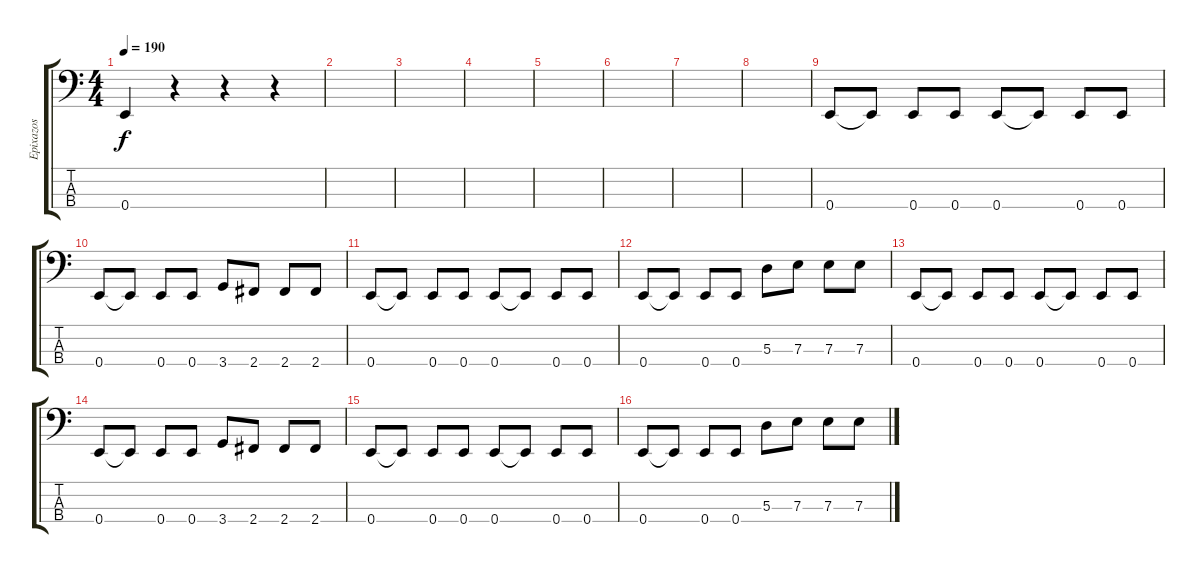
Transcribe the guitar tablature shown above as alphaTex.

\track ("Epixazos" "Epixazos") {instrument electricbasspick}
\staff {score tabs}
\tuning (G2 D2 A1 E1) {hide}
\ts (4 4)
\tempo 190
\clef f4
\ks c
0.4.4{dy f} r.4 r.4 r.4 |
|
|
|
|
|
|
|
0.4.8 0.4{t}.8 0.4.8 0.4.8 0.4.8 0.4{t}.8 0.4.8 0.4.8 |
0.4.8 0.4{t}.8 0.4.8 0.4.8 3.4.8 2.4.8 2.4.8 2.4.8 |
0.4.8 0.4{t}.8 0.4.8 0.4.8 0.4.8 0.4{t}.8 0.4.8 0.4.8 |
0.4.8 0.4{t}.8 0.4.8 0.4.8 5.3.8 7.3.8 7.3.8 7.3.8 |
0.4.8 0.4{t}.8 0.4.8 0.4.8 0.4.8 0.4{t}.8 0.4.8 0.4.8 |
0.4.8 0.4{t}.8 0.4.8 0.4.8 3.4.8 2.4.8 2.4.8 2.4.8 |
0.4.8 0.4{t}.8 0.4.8 0.4.8 0.4.8 0.4{t}.8 0.4.8 0.4.8 |
0.4.8 0.4{t}.8 0.4.8 0.4.8 5.3.8 7.3.8 7.3.8 7.3.8
